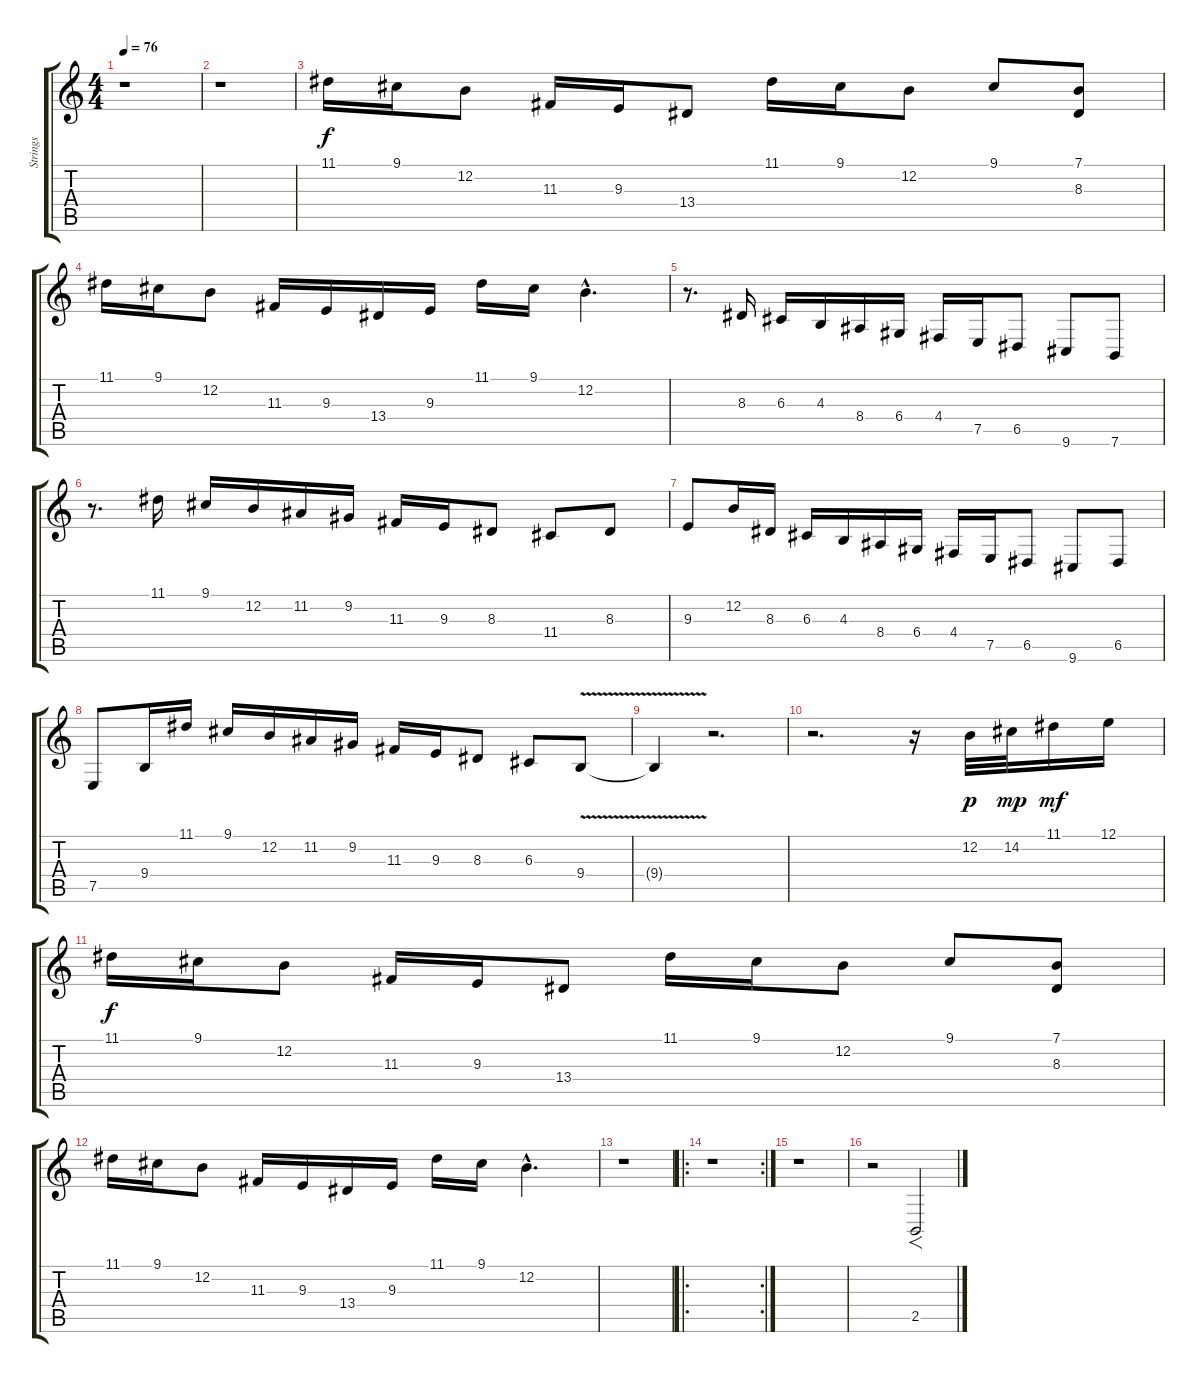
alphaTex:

\track ("Strings" "Strings") {instrument stringensemble1}
\staff {score tabs}
\tuning (E4 B3 G3 D3 A2 E2) {hide}
\ts (4 4)
\tempo 76
\clef g2
\ks c
r.1{dy f instrument stringensemble1} |
r.1 |
11.1.16{volume 12 balance 11} 9.1.16 12.2.8 11.3.16 9.3.16 13.4.8 11.1.16 9.1.16 12.2.8 9.1.8 (7.1 8.3).8 |
11.1.16 9.1.16 12.2.8 11.3.16 9.3.16 13.4.16 9.3.16 11.1.16 9.1.16 12.2{hac}.4{d} |
r.8{d} 8.3.16 6.3.16 4.3.16 8.4.16 6.4.16 4.4.16 7.5.16 6.5.8 9.6.8 7.6.8 |
r.8{d} 11.1.16 9.1.16 12.2.16 11.2.16 9.2.16 11.3.16 9.3.16 8.3.8 11.4.8 8.3.8 |
9.3.8 12.2.16 8.3.16 6.3.16 4.3.16 8.4.16 6.4.16 4.4.16 7.5.16 6.5.8 9.6.8 6.5.8 |
7.5.8 9.4.16 11.1.16 9.1.16 12.2.16 11.2.16 9.2.16 11.3.16 9.3.16 8.3.8 6.3.8 9.4{v}.8 |
9.4{t}.4 r.2{d} |
r.2{d} r.16 12.2.32{dy p} 14.2.32{dy mp} 11.1.16{dy mf} 12.1.16 |
11.1.16{dy f} 9.1.16 12.2.8 11.3.16 9.3.16 13.4.8 11.1.16 9.1.16 12.2.8 9.1.8 (7.1 8.3).8 |
11.1.16 9.1.16 12.2.8 11.3.16 9.3.16 13.4.16 9.3.16 11.1.16 9.1.16 12.2{hac}.4{d} |
r.1 |
\ro
\rc 2
r.1 |
r.1 |
r.2 2.5.2{f volume 10 balance 8}
